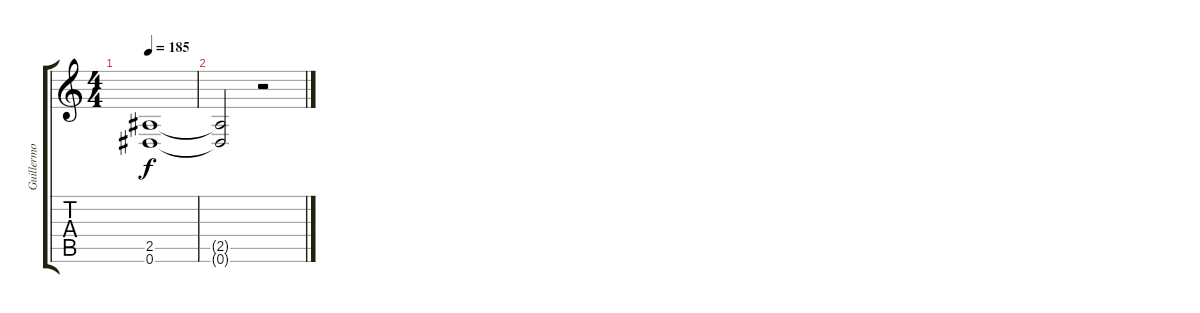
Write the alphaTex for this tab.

\track ("Guillermo" "Guillermo") {instrument overdrivenguitar}
\staff {score tabs}
\tuning (Eb4 Bb3 Gb3 Db3 Ab2 Eb2) {hide}
\ts (4 4)
\tempo 185
\clef g2
\ks c
(2.5 0.6).1{dy f} |
(2.5{t} 0.6{t}).2 r.2
